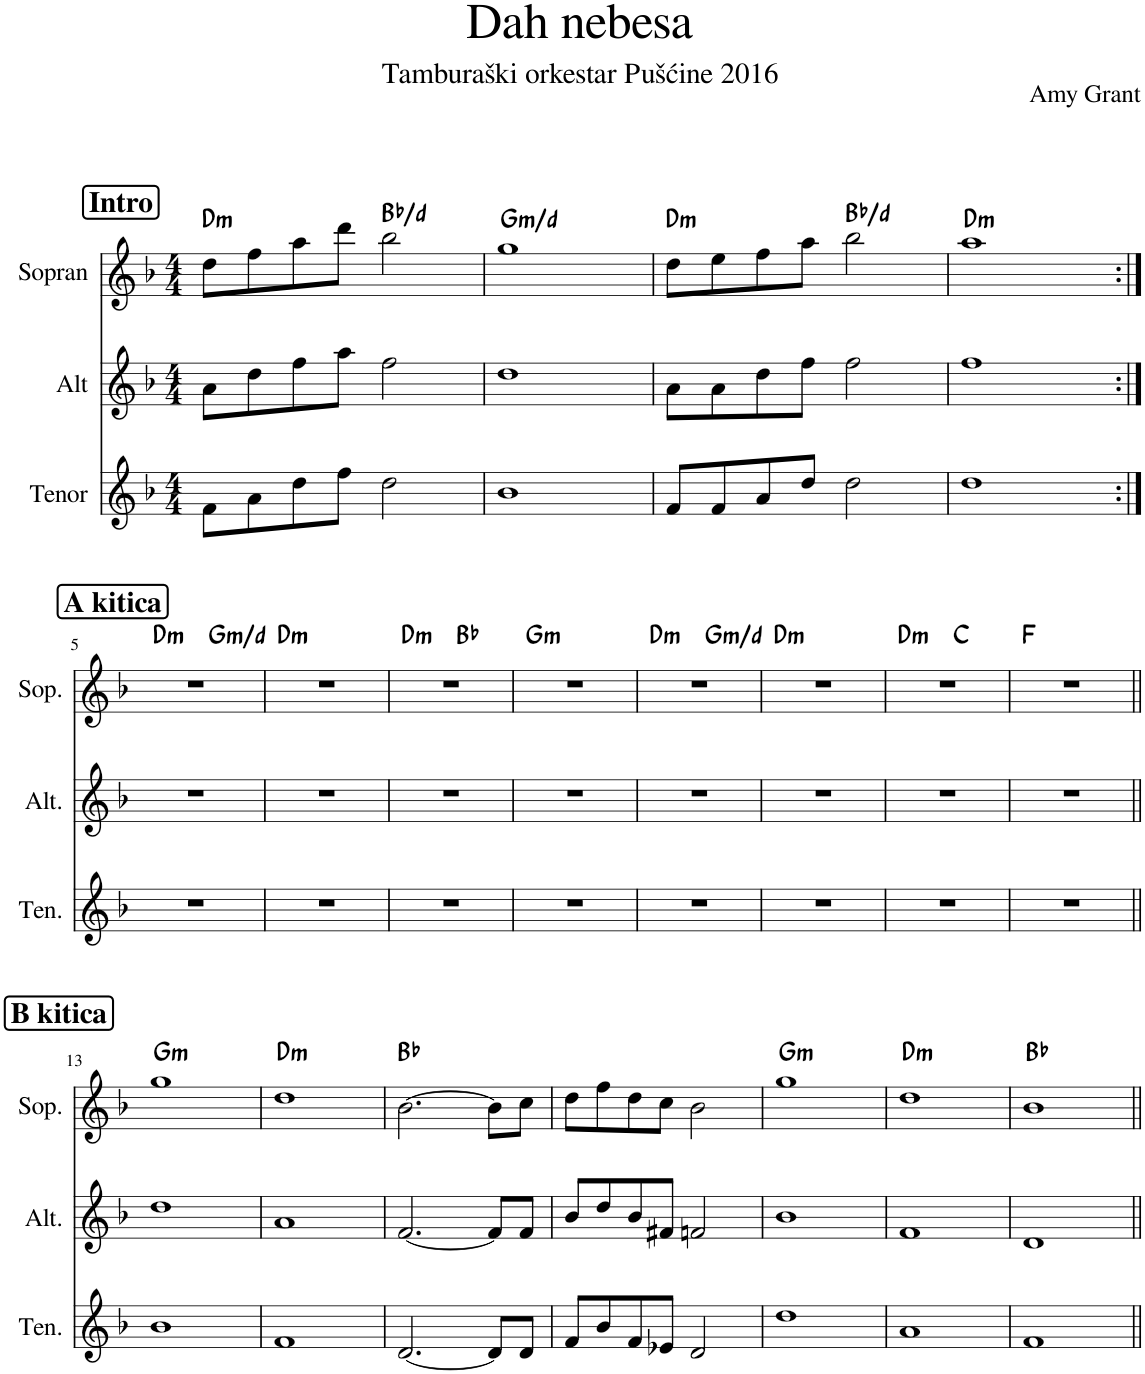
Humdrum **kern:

**kern	**kern	**kern	**harte
*part3	*part2	*part1	*part1
*staff3	*staff2	*staff1	*
*I"Tenor	*I"Alt	*I"Sopran	*
*I'Ten.	*I'Alt.	*I'Sop.	*
*clefG2	*clefG2	*clefG2	*
*k[b-]	*k[b-]	*k[b-]	*
*M4/4	*M4/4	*M4/4	*
!!LO:REH:place=s1:a:B:cj:fs=14:t=Intro
=1	=1	=1	=1
!	!	!	!LO:H:kt=m
8f\L	8a\L	8dd\L	D:min
8a\	8dd\	8ff\	.
8dd\	8ff\	8aa\	.
8ff\J	8aa\J	8ddd\J	.
2dd\	2ff\	2bb-\	Bb:maj/3
=2	=2	=2	=2
!	!	!	!LO:H:kt=m
1b-	1dd	1gg	G:min/5
=3	=3	=3	=3
!	!	!	!LO:H:kt=m
8f/L	8a\L	8dd\L	D:min
8f/	8a\	8ee\	.
8a/	8dd\	8ff\	.
8dd/J	8ff\J	8aa\J	.
2dd\	2ff\	2bb-\	Bb:maj/3
=4	=4	=4	=4
!	!	!	!LO:H:kt=m
1dd	1ff	1aa	D:min
!!LO:LB:g=z
!!LO:REH:place=s1:a:B:cj:fs=14:t=A kitica
=5:|!	=5:|!	=5:|!	=5:|!
!	!	!	!LO:H:kt=m
*	*	*^	*
1r	1r	1r	2ryy	D:min
!	!	!	!	!LO:H:kt=m
.	.	.	2ryy	G:min/5
=6	=6	=6	=6	=6
!	!	!	!	!LO:H:kt=m
*	*	*v	*v	*
1r	1r	1r	D:min
=7	=7	=7	=7
!	!	!	!LO:H:kt=m
*	*	*^	*
1r	1r	1r	2ryy	D:min
.	.	.	2ryy	Bb:maj
=8	=8	=8	=8	=8
!	!	!	!	!LO:H:kt=m
*	*	*v	*v	*
1r	1r	1r	G:min
=9	=9	=9	=9
!	!	!	!LO:H:kt=m
*	*	*^	*
1r	1r	1r	2ryy	D:min
!	!	!	!	!LO:H:kt=m
.	.	.	2ryy	G:min/5
=10	=10	=10	=10	=10
!	!	!	!	!LO:H:kt=m
*	*	*v	*v	*
1r	1r	1r	D:min
=11	=11	=11	=11
!	!	!	!LO:H:kt=m
*	*	*^	*
1r	1r	1r	2ryy	D:min
.	.	.	2ryy	C:maj
*	*	*v	*v	*
=12	=12	=12	=12
1r	1r	1r	F:maj
!!LO:LB:g=z
!!LO:REH:place=s1:a:B:cj:fs=14:t=B kitica
=13||	=13||	=13||	=13||
!	!	!	!LO:H:kt=m
1b-	1dd	1gg	G:min
=14	=14	=14	=14
!	!	!	!LO:H:kt=m
1f	1a	1dd	D:min
=15	=15	=15	=15
[2.d/	[2.f/	[2.b-\	Bb:maj
8d/L]	8f/L]	8b-\L]	.
8d/J	8f/J	8cc\J	.
=16	=16	=16	=16
8f/L	8b-/L	8dd\L	.
8b-/	8dd/	8ff\	.
8f/	8b-/	8dd\	.
8e-X/J	8f#X/J	8cc\J	.
2d/	2fn/	2b-\	.
=17	=17	=17	=17
!	!	!	!LO:H:kt=m
1dd	1b-	1gg	G:min
=18	=18	=18	=18
!	!	!	!LO:H:kt=m
1a	1f	1dd	D:min
=19	=19	=19	=19
1f	1d	1b-	Bb:maj
=||	=||	=||	=||
*-	*-	*-	*-
